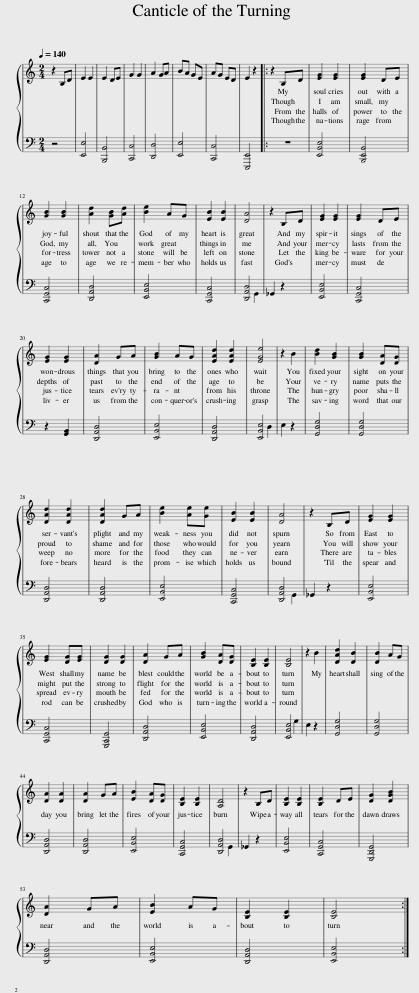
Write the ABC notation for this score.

X:1
%%score { 1 | ( 2 3 ) }
L:1/8
Q:1/4=140
M:2/4
I:linebreak $
K:C
V:1 treble
V:2 bass
V:3 bass
V:1
 z2 B,D | E2 E2 | E2 DE | G2 G2 | A2 GA | %5
 BA GE | AG ED | E2 z2 |: z2 B,D | [EG]2 [EG]2 | %10
 [EG]2 DE |$ [GB]2 [GB]2 | [Ad]2 [GB][Ad] | [Be]2 AG | [EB]2 [EB]2 | %15
 [DA]4 | z2 B,D | [EG]2 [EG]2 | [EG]2 DE |$ [EG]2 [EG]2 | %20
 [DA]2 GA | [GB]2 AG | [EAd]2 [EAd]2 | [EGe]4 | z2 B2 | %25
 [Bd]2 [GB]2 | [GB]2 [DA][DG] |$ [DAd]2 [DAd]2 | [DAd]2 GA | [Be]2 [Ae][Ge] | %30
 [EB]2 [EB]2 | [DA]4 | z2 B,D | [EG]2 [EG]2 |$ [EG]2 [DG][EG] | %35
 [DG]2 [DG]2 | [DA]2 GA | [GB]2 [DA][DG] | [B,E]2 [B,E]2 | [B,E]4 | %40
 z2 B2 | [DAd]2 [DB]2 | [DB]2 AG |$ [DA]2 [DA]2 | [DA]2 GA | %45
 [EB]2 [DA][DG] | [B,E]2 [B,E]2 | [A,D]4 | z2 B,D | [B,E]2 [B,E]2 | %50
 [B,E]2 DE | [DG]2 [DGB]2 |$ [DA]2 GA | [EB]2 AG | [B,E]2 [B,E]2 | %55
 [B,E]4 :| %56
V:2
 z4 | [E,,E,]4 | [B,,,B,,]4 | [C,,C,]4 | [D,,D,]4 | %5
 [E,,E,]4 | [C,,C,]4 | [E,,,E,,]4 |: z4 | [E,,B,,E,]4 | %10
 [B,,,E,,B,,]4 |$ [C,,G,,C,]4 | [D,,A,,D,]4 | [E,,B,,E,]4 | [C,,G,,C,]4 | %15
 [D,,A,,D,]4 | _G,,2 z2 | [E,,B,,E,]4 | [C,,G,,C,]4 |$ z2 [G,,B,,]2 | %20
 [D,,A,,D,]4 | [E,,B,,E,]4 | [D,,A,,D,]4 | [E,,B,,E,]4 | E,2 z2 | %25
 [G,,D,G,]4 | [G,,D,G,]4 |$ [D,,A,,D,]4 | [D,,A,,D,]4 | [E,,B,,E,]4 | %30
 [C,,G,,C,]4 | [D,,A,,D,]4 | _G,,2 z2 | [E,,B,,E,]4 |$ [C,,G,,C,]4 | %35
 [G,,,C,,G,,]4 | [D,,A,,D,]4 | [E,,B,,E,]4 | [D,,A,,D,]4 | [E,,B,,E,]4 | %40
 E,2 z2 | [G,,D,G,]4 | [G,,D,G,]4 |$ [D,,A,,D,]4 | [D,,A,,D,]4 | %45
 [E,,B,,E,]4 | [C,,G,,C,]4 | [D,,A,,D,]4 | _G,,2 z2 | [E,,B,,E,]4 | %50
 [C,,G,,C,]4 | [G,,,D,,G,,]4 |$ [D,,A,,D,]4 | [E,,B,,E,]4 | [D,,A,,D,]4 | %55
 [E,,B,,E,]4 :| %56
V:3
 x4 | x4 | x4 | x4 | x4 | %5
 x4 | x4 | x4 |: x4 | x4 | %10
 x4 |$ x4 | x4 | x4 | x4 | %15
 x2 G,,2 | x4 | x4 | x4 |$ x4 | %20
 x4 | x4 | x4 | x2 D,2 | x4 | %25
 x4 | x4 |$ x4 | x4 | x4 | %30
 x4 | x2 G,,2 | x4 | x4 |$ x4 | %35
 x4 | x4 | x4 | x4 | x2 G,2 | %40
 x4 | x4 | x4 |$ x4 | x4 | %45
 x4 | x4 | x2 G,,2 | x4 | x4 | %50
 x4 | x4 |$ x4 | x4 | x4 | %55
 x4 :| %56
